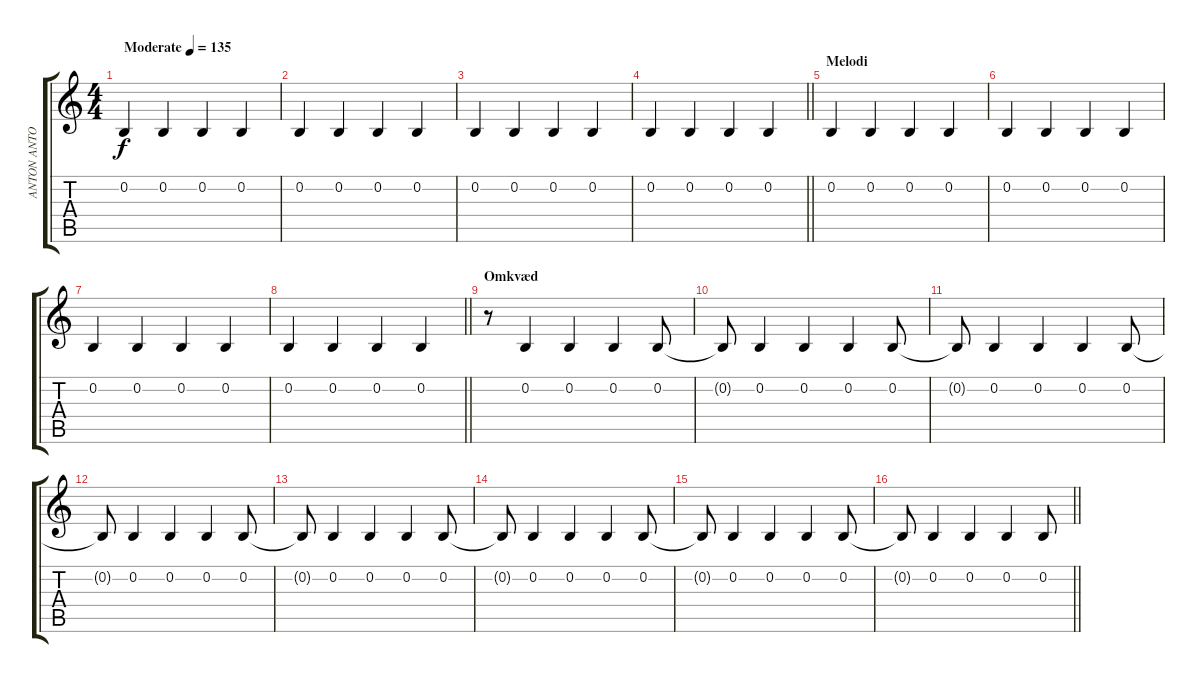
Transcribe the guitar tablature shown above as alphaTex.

\track ("ANTON ANTON" "ANTON ANTO") {instrument applause}
\staff {score tabs}
\tuning (E4 B3 G3 D3 A2 E2) {hide}
\ts (4 4)
\tempo (135 "Moderate")
\clef g2
\ks c
0.2.4{dy f instrument applause} 0.2.4 0.2.4 0.2.4 |
0.2.4 0.2.4 0.2.4 0.2.4 |
0.2.4 0.2.4 0.2.4 0.2.4 |
\barLineRight lightlight
0.2.4 0.2.4 0.2.4 0.2.4 |
\section ("" "Melodi")
0.2.4 0.2.4 0.2.4 0.2.4 |
0.2.4 0.2.4 0.2.4 0.2.4 |
0.2.4 0.2.4 0.2.4 0.2.4 |
\barLineRight lightlight
0.2.4 0.2.4 0.2.4 0.2.4 |
\section ("" "Omkvæd")
r.8{volume 16} 0.2.4 0.2.4 0.2.4 0.2.8 |
0.2{t}.8 0.2.4 0.2.4 0.2.4 0.2.8 |
0.2{t}.8 0.2.4 0.2.4 0.2.4 0.2.8 |
0.2{t}.8 0.2.4 0.2.4 0.2.4 0.2.8 |
0.2{t}.8 0.2.4 0.2.4 0.2.4 0.2.8 |
0.2{t}.8 0.2.4 0.2.4 0.2.4 0.2.8 |
0.2{t}.8 0.2.4 0.2.4 0.2.4 0.2.8 |
\barLineRight lightlight
0.2{t}.8 0.2.4 0.2.4 0.2.4 0.2.8
